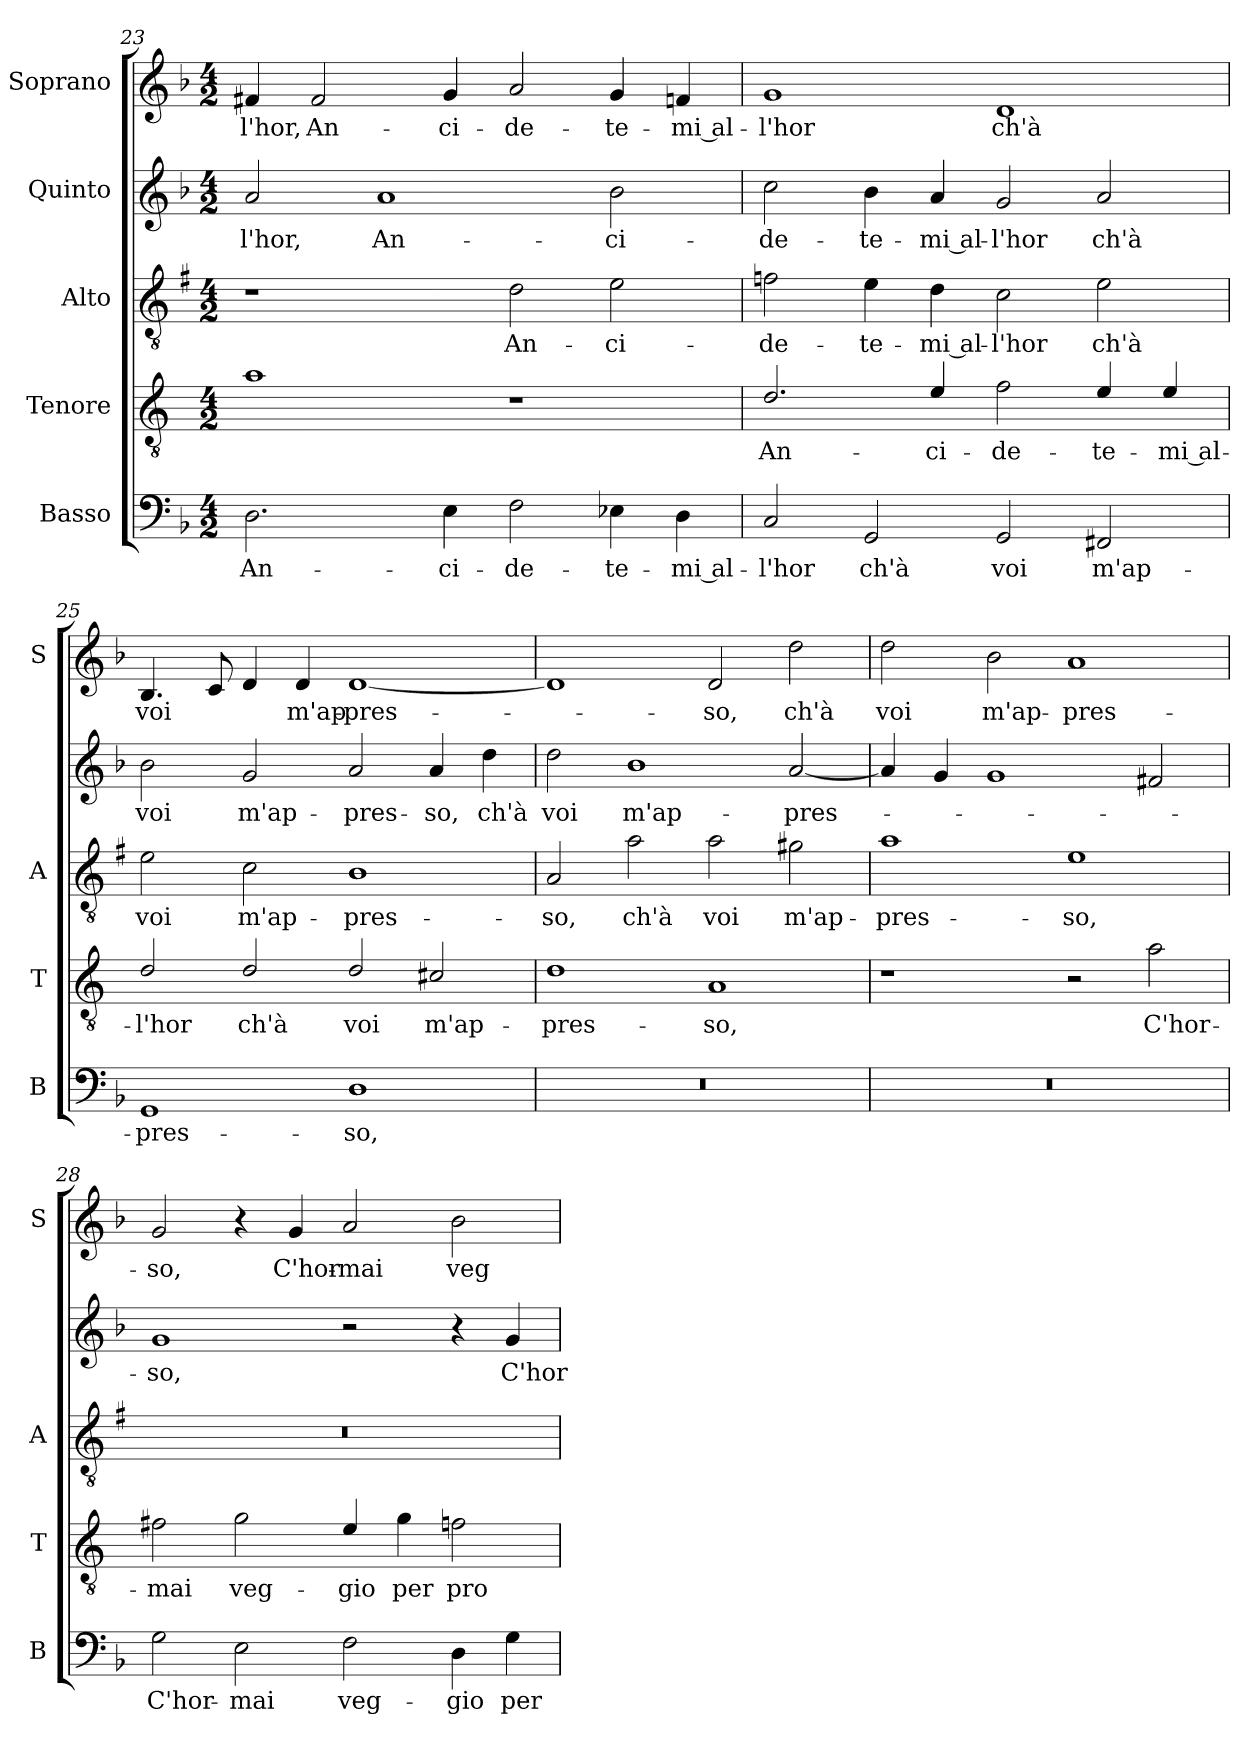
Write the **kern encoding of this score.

**kern	**text	**kern	**text	**kern	**text	**kern	**text	**kern	**text
*part5	*part5	*part4	*part4	*part3	*part3	*part2	*part2	*part1	*part1
*staff5	*staff5	*staff4	*staff4	*staff3	*staff3	*staff2	*staff2	*staff1	*staff1
*I"Basso	*	*I"Tenore	*	*I"Alto	*	*I"Quinto	*	*I"Soprano	*
*I'B	*	*I'T	*	*I'A	*	*	*	*I'S	*
!!LO:PB:g=z
*clefF4	*	*clefGv2	*	*clefGv2	*	*clefG2	*	*clefG2	*
*	*	*ITrd4c7	*	*ITrd1c2	*	*	*	*	*
*k[b-]	*	*k[b-]	*	*k[b-]	*	*k[b-]	*	*k[b-]	*
*F:	*	*F:	*	*F:	*	*F:	*	*F:	*
*M4/2	*	*M4/2	*	*M4/2	*	*M4/2	*	*M4/2	*
=23	=23	=23	=23	=23	=23	=23	=23	=23	=23
!	!LO:LY:b	!	!	!	!	!	!LO:LY:b	!	!LO:LY:b
2.D\	An-	1d	.	1r	.	2a/	-l'hor,	4f#X/	-l'hor,
!	!	!	!	!	!	!	!	!	!LO:LY:b
.	.	.	.	.	.	.	.	2f#/	An-
!	!	!	!	!	!	!	!LO:LY:b	!	!
.	.	.	.	.	.	1a	An-	.	.
!	!LO:LY:b	!	!	!	!	!	!	!	!LO:LY:b
4E\	-ci-	.	.	.	.	.	.	4g/	-ci-
!	!LO:LY:b	!	!	!	!LO:LY:b	!	!	!	!LO:LY:b
2F\	-de-	1r	.	2c\	An-	.	.	2a/	-de-
!	!LO:LY:b	!	!	!	!LO:LY:b	!	!LO:LY:b	!	!LO:LY:b
4E-X\	-te-	.	.	2d\	-ci-	2b-\	-ci-	4g/	-te-
!	!LO:LY:b	!	!	!	!	!	!	!	!LO:LY:b
4D\	-mi al-	.	.	.	.	.	.	4fn/	-mi al-
=24	=24	=24	=24	=24	=24	=24	=24	=24	=24
!	!LO:LY:b	!	!LO:LY:b	!	!LO:LY:b	!	!LO:LY:b	!	!LO:LY:b
2C/	-l'hor	2.G/	An-	2e-X\	-de-	2cc\	-de-	1g	-l'hor
!	!LO:LY:b	!	!	!	!LO:LY:b	!	!LO:LY:b	!	!
2GG/	ch'à	.	.	4d\	-te-	4b-\	-te-	.	.
!	!	!	!LO:LY:b	!	!LO:LY:b	!	!LO:LY:b	!	!
.	.	4A/	-ci-	4c\	-mi al-	4a/	-mi al-	.	.
!	!LO:LY:b	!	!LO:LY:b	!	!LO:LY:b	!	!LO:LY:b	!	!LO:LY:b
2GG/	voi	2B-\	-de-	2B-\	-l'hor	2g/	-l'hor	1d	ch'à
!	!LO:LY:b	!	!LO:LY:b	!	!LO:LY:b	!	!LO:LY:b	!	!
2FF#X/	m'ap-	4A/	-te-	2d\	ch'à	2a/	ch'à	.	.
!	!	!	!LO:LY:b	!	!	!	!	!	!
.	.	4A/	-mi al-	.	.	.	.	.	.
=25	=25	=25	=25	=25	=25	=25	=25	=25	=25
!	!LO:LY:b	!	!LO:LY:b	!	!LO:LY:b	!	!LO:LY:b	!	!LO:LY:b
1GG	-pres-	2G/	-l'hor	2d\	voi	2b-\	voi	4.B-/	voi
.	.	.	.	.	.	.	.	8c/	.
!	!	!	!LO:LY:b	!	!LO:LY:b	!	!LO:LY:b	!	!
.	.	2G/	ch'à	2B-\	m'ap-	2g/	m'ap-	4d/	.
!	!	!	!	!	!	!	!	!	!LO:LY:b
.	.	.	.	.	.	.	.	4d/	m'ap-
!	!LO:LY:b	!	!LO:LY:b	!	!LO:LY:b	!	!LO:LY:b	!	!LO:LY:b
1D	-so,	2G/	voi	1A	-pres-	2a/	-pres-	[1d	-pres-
!	!	!	!LO:LY:b	!	!	!	!LO:LY:b	!	!
.	.	2F#X/	m'ap-	.	.	4a/	-so,	.	.
!	!	!	!	!	!	!	!LO:LY:b	!	!
.	.	.	.	.	.	4dd\	ch'à	.	.
=26	=26	=26	=26	=26	=26	=26	=26	=26	=26
!	!	!	!LO:LY:b	!	!LO:LY:b	!	!LO:LY:b	!	!
0r	.	1G	-pres-	2G/	-so,	2dd\	voi	1d]	.
!	!	!	!	!	!LO:LY:b	!	!LO:LY:b	!	!
.	.	.	.	2g\	ch'à	1b-	m'ap-	.	.
!	!	!	!LO:LY:b	!	!LO:LY:b	!	!	!	!LO:LY:b
.	.	1D	-so,	2g\	voi	.	.	2d/	-so,
!	!	!	!	!	!LO:LY:b	!	!LO:LY:b	!	!LO:LY:b
.	.	.	.	2f#X\	m'ap-	[2a/	-pres-	2dd\	ch'à
!!LO:LB:g=z
=27	=27	=27	=27	=27	=27	=27	=27	=27	=27
!	!	!	!	!	!LO:LY:b	!	!	!	!LO:LY:b
0r	.	1r	.	1g	-pres-	4a/]	.	2dd\	voi
.	.	.	.	.	.	4g/	.	.	.
!	!	!	!	!	!	!	!	!	!LO:LY:b
.	.	.	.	.	.	1g	.	2b-\	m'ap-
!	!	!	!	!	!LO:LY:b	!	!	!	!LO:LY:b
.	.	2r	.	1d	-so,	.	.	1a	-pres-
!	!	!	!LO:LY:b	!	!	!	!	!	!
.	.	2d\	C'hor-	.	.	2f#X/	.	.	.
=28	=28	=28	=28	=28	=28	=28	=28	=28	=28
!	!LO:LY:b	!	!LO:LY:b	!	!	!	!LO:LY:b	!	!LO:LY:b
2G\	C'hor-	2Bn\	-mai	0r	.	1g	-so,	2g/	-so,
!	!LO:LY:b	!	!LO:LY:b	!	!	!	!	!	!
2E\	-mai	2c\	veg-	.	.	.	.	4r	.
!	!	!	!	!	!	!	!	!	!LO:LY:b
.	.	.	.	.	.	.	.	4g/	C'hor-
!	!LO:LY:b	!	!LO:LY:b	!	!	!	!	!	!LO:LY:b
2F\	veg-	4A/	-gio	.	.	2r	.	2a/	-mai
!	!	!	!LO:LY:b	!	!	!	!	!	!
.	.	4c\	per	.	.	.	.	.	.
!	!LO:LY:b	!	!LO:LY:b	!	!	!	!	!	!LO:LY:b
4D\	-gio	2B-X\	pro-	.	.	4r	.	2b-\	veg-
!	!LO:LY:b	!	!	!	!	!	!LO:LY:b	!	!
4G\	per	.	.	.	.	4g/	C'hor-	.	.
=	=	=	=	=	=	=	=	=	=
*-	*-	*-	*-	*-	*-	*-	*-	*-	*-
